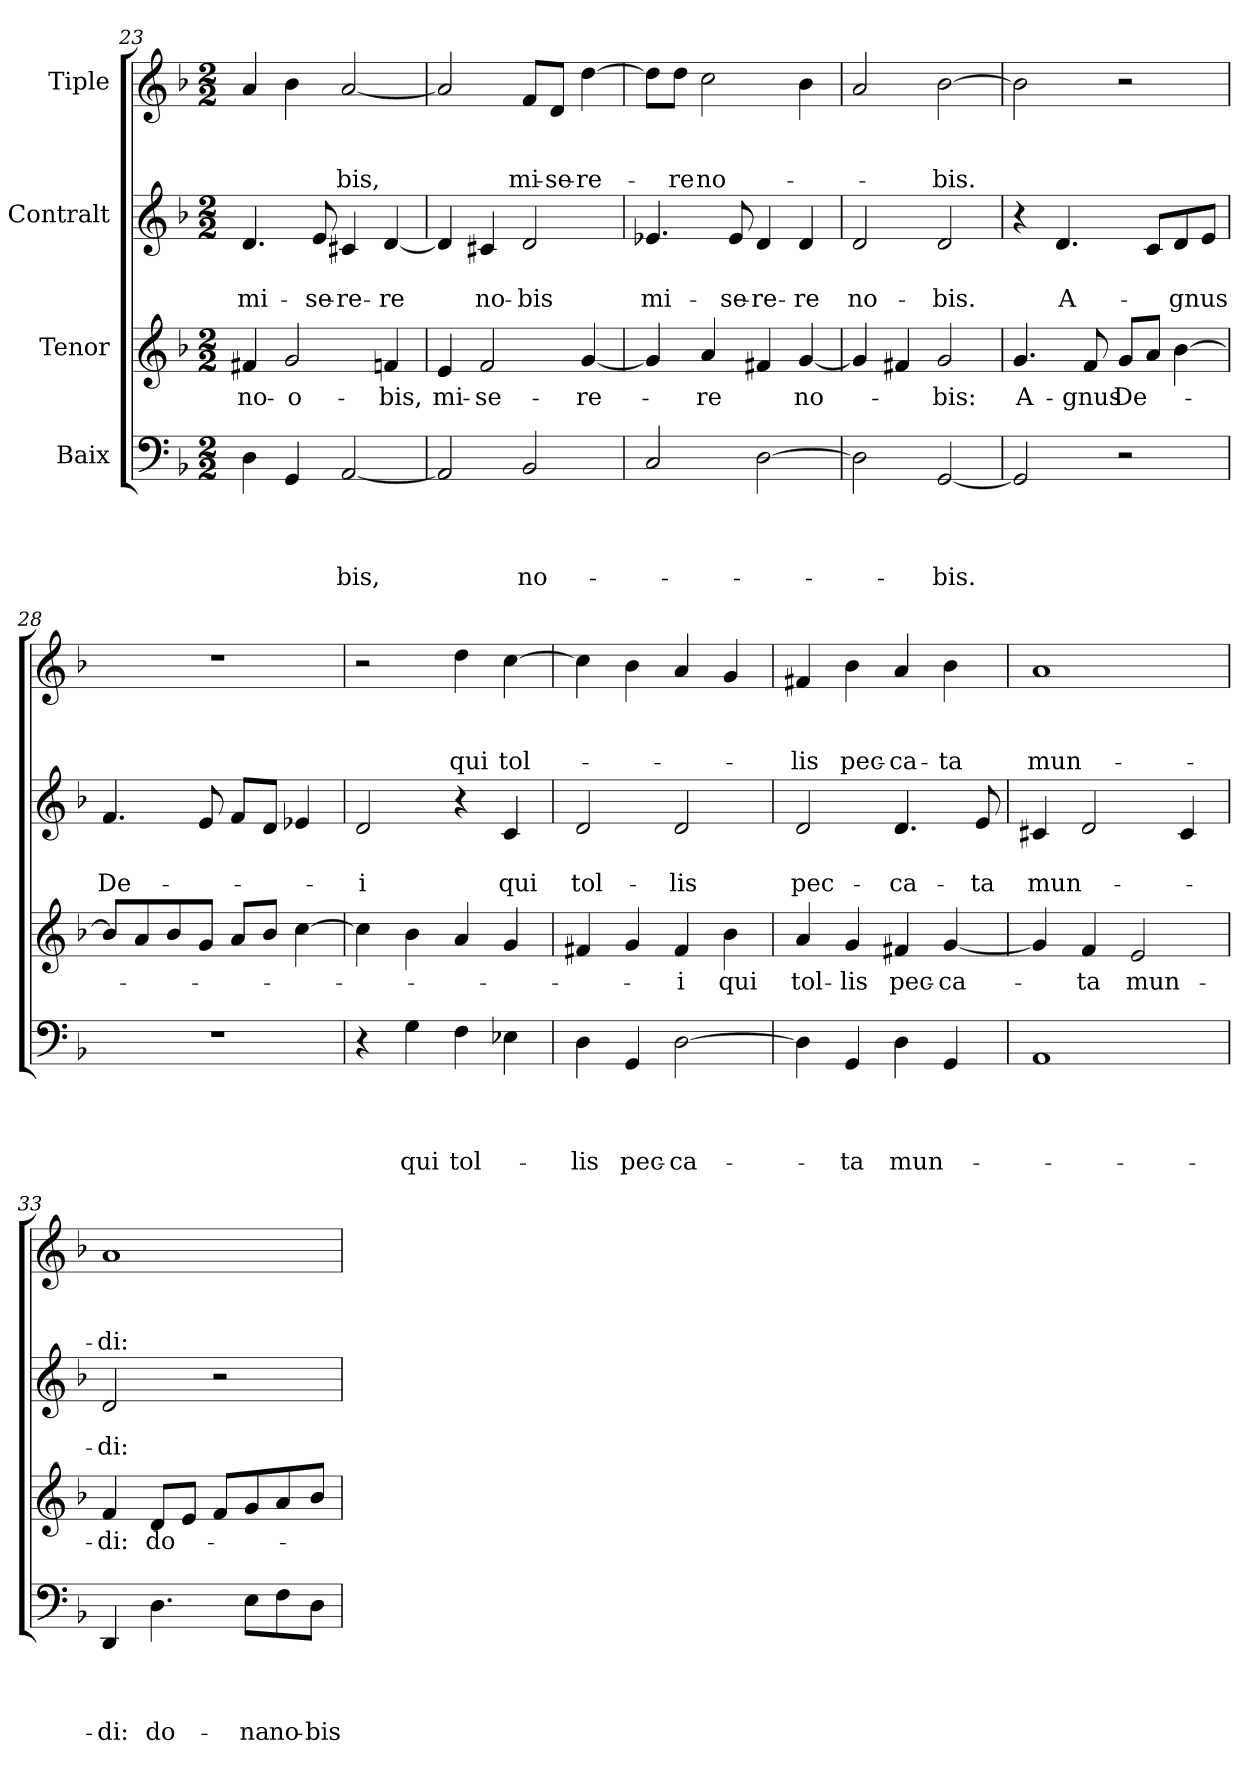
**kern	**text	**text	**text	**text	**kern	**text	**kern	**text	**text	**kern	**text	**text	**text
*part4	*part4	*part4	*part4	*part4	*part3	*part3	*part2	*part2	*part2	*part1	*part1	*part1	*part1
*staff4	*staff4	*staff4	*staff4	*staff4	*staff3	*staff3	*staff2	*staff2	*staff2	*staff1	*staff1	*staff1	*staff1
*I"Baix	*	*	*	*	*I"Tenor	*	*I"Contralt	*	*	*I"Tiple	*	*	*
*clefF4	*	*	*	*	*clefG2	*	*clefG2	*	*	*clefG2	*	*	*
*k[b-]	*	*	*	*	*k[b-]	*	*k[b-]	*	*	*k[b-]	*	*	*
*F:	*	*	*	*	*F:	*	*F:	*	*	*F:	*	*	*
*M2/2	*	*	*	*	*M2/2	*	*M2/2	*	*	*M2/2	*	*	*
=23	=23	=23	=23	=23	=23	=23	=23	=23	=23	=23	=23	=23	=23
!	!	!	!	!	!	!LO:LY:b	!	!	!LO:LY:b	!	!	!	!
4D\	.	.	.	.	4f#X/	no-	4.d/	.	mi-	4a/	.	.	.
!	!	!	!	!	!	!LO:LY:b	!	!	!	!	!	!	!
4GG/	.	.	.	.	2g/	-o-	.	.	.	4b-\	.	.	.
!	!	!	!	!	!	!	!	!	!LO:LY:b	!	!	!	!
.	.	.	.	.	.	.	8e/	.	-se-	.	.	.	.
!	!	!	!	!LO:LY:b	!	!	!	!	!LO:LY:b	!	!	!	!LO:LY:b
[<2AA/	.	.	.	-bis,	.	.	4c#X/	.	-re-	[<2a/	.	.	-bis,
!	!	!	!	!	!	!LO:LY:b	!	!	!LO:LY:b	!	!	!	!
.	.	.	.	.	4fn/	-bis,	[<4d/	.	-re	.	.	.	.
=24	=24	=24	=24	=24	=24	=24	=24	=24	=24	=24	=24	=24	=24
!	!	!	!	!	!	!LO:LY:b	!	!	!	!	!	!	!
2AA/]	.	.	.	.	4e/	mi-	4d/]	.	.	2a/]	.	.	.
!	!	!	!	!	!	!LO:LY:b	!	!	!LO:LY:b	!	!	!	!
.	.	.	.	.	2f/	-se-	4c#X/	.	no-	.	.	.	.
!	!	!	!	!LO:LY:b	!	!	!	!	!LO:LY:b	!	!	!	!LO:LY:b
2BB-/	.	.	.	no-	.	.	2d/	.	-bis	8f/L	.	.	mi-
!	!	!	!	!	!	!	!	!	!	!	!	!	!LO:LY:b
.	.	.	.	.	.	.	.	.	.	8d/J	.	.	-se-
!	!	!	!	!	!	!LO:LY:b	!	!	!	!	!	!	!LO:LY:b
.	.	.	.	.	[<4g/	-re-	.	.	.	[>4dd\	.	.	-re-
=25	=25	=25	=25	=25	=25	=25	=25	=25	=25	=25	=25	=25	=25
!	!	!	!	!	!	!	!	!	!LO:LY:b	!	!	!	!
2C/	.	.	.	.	4g/]	.	4.e-X/	.	mi-	8dd\L]	.	.	.
!	!	!	!	!	!	!	!	!	!	!	!	!	!LO:LY:b
.	.	.	.	.	.	.	.	.	.	8dd\J	.	.	-re
!	!	!	!	!	!	!LO:LY:b	!	!	!	!	!	!	!LO:LY:b
.	.	.	.	.	4a/	-re	.	.	.	2cc\	.	.	no-
!	!	!	!	!	!	!	!	!	!LO:LY:b	!	!	!	!
.	.	.	.	.	.	.	8e-/	.	-se-	.	.	.	.
!	!	!	!	!	!	!	!	!	!LO:LY:b	!	!	!	!
[>2D\	.	.	.	.	4f#X/	.	4d/	.	-re-	.	.	.	.
!	!	!	!	!	!	!LO:LY:b	!	!	!LO:LY:b	!	!	!	!
.	.	.	.	.	[<4g/	no-	4d/	.	-re	4b-\	.	.	.
=26	=26	=26	=26	=26	=26	=26	=26	=26	=26	=26	=26	=26	=26
!	!	!	!	!	!	!	!	!	!LO:LY:b	!	!	!	!
2D\]	.	.	.	.	4g/]	.	2d/	.	no-	2a/	.	.	.
.	.	.	.	.	4f#X/	.	.	.	.	.	.	.	.
!	!	!	!	!LO:LY:b	!	!LO:LY:b	!	!	!LO:LY:b	!	!	!	!LO:LY:b
[<2GG/	.	.	.	-bis.	2g/	-bis:	2d/	.	-bis.	[>2b-\	.	.	-bis.
=27	=27	=27	=27	=27	=27	=27	=27	=27	=27	=27	=27	=27	=27
!	!	!	!	!	!	!LO:LY:b	!	!	!	!	!	!	!
2GG/]	.	.	.	.	4.g/	A-	4r	.	.	2b-\]	.	.	.
!	!	!	!	!	!	!	!	!	!LO:LY:b	!	!	!	!
.	.	.	.	.	.	.	4.d/	.	A-	.	.	.	.
!	!	!	!	!	!	!LO:LY:b	!	!	!	!	!	!	!
.	.	.	.	.	8f/	-gnus	.	.	.	.	.	.	.
!	!	!	!	!	!	!LO:LY:b	!	!	!	!	!	!	!
2r	.	.	.	.	8g/L	De-	.	.	.	2r	.	.	.
.	.	.	.	.	8a/J	.	8c/L	.	.	.	.	.	.
!	!	!	!	!	!	!	!	!	!LO:LY:b	!	!	!	!
.	.	.	.	.	[>4b-\	.	8d/	.	-gnus	.	.	.	.
.	.	.	.	.	.	.	8e/J	.	.	.	.	.	.
!!LO:LB:g=z
=28	=28	=28	=28	=28	=28	=28	=28	=28	=28	=28	=28	=28	=28
!	!	!	!	!	!	!	!	!	!LO:LY:b	!	!	!	!
1r	.	.	.	.	8b-/L]	.	4.f/	.	De-	1r	.	.	.
.	.	.	.	.	8a/	.	.	.	.	.	.	.	.
.	.	.	.	.	8b-/	.	.	.	.	.	.	.	.
.	.	.	.	.	8g/J	.	8e/	.	.	.	.	.	.
.	.	.	.	.	8a/L	.	8f/L	.	.	.	.	.	.
.	.	.	.	.	8b-/J	.	8d/J	.	.	.	.	.	.
.	.	.	.	.	[>4cc\	.	4e-X/	.	.	.	.	.	.
=29	=29	=29	=29	=29	=29	=29	=29	=29	=29	=29	=29	=29	=29
!	!	!	!	!	!	!	!	!	!LO:LY:b	!	!	!	!
4r	.	.	.	.	4cc\]	.	2d/	.	-i	2r	.	.	.
!	!	!	!	!LO:LY:b	!	!	!	!	!	!	!	!	!
4G\	.	.	.	qui	4b-\	.	.	.	.	.	.	.	.
!	!	!	!	!LO:LY:b	!	!	!	!	!	!	!	!	!LO:LY:b
4F\	.	.	.	tol-	4a/	.	4r	.	.	4dd\	.	.	qui
!	!	!	!	!	!	!	!	!	!LO:LY:b	!	!	!	!LO:LY:b
4E-X\	.	.	.	.	4g/	.	4c/	.	qui	[>4cc\	.	.	tol-
=30	=30	=30	=30	=30	=30	=30	=30	=30	=30	=30	=30	=30	=30
!	!	!	!	!LO:LY:b	!	!	!	!	!LO:LY:b	!	!	!	!
4D\	.	.	.	-lis	4f#X/	.	2d/	.	tol-	4cc\]	.	.	.
!	!	!	!	!LO:LY:b	!	!	!	!	!	!	!	!	!
4GG/	.	.	.	pec-	4g/	.	.	.	.	4b-\	.	.	.
!	!	!	!	!LO:LY:b	!	!LO:LY:b	!	!	!LO:LY:b	!	!	!	!
[>2D\	.	.	.	-ca-	4f#/	-i	2d/	.	-lis	4a/	.	.	.
!	!	!	!	!	!	!LO:LY:b	!	!	!	!	!	!	!
.	.	.	.	.	4b-\	qui	.	.	.	4g/	.	.	.
=31	=31	=31	=31	=31	=31	=31	=31	=31	=31	=31	=31	=31	=31
!	!	!	!	!	!	!LO:LY:b	!	!	!LO:LY:b	!	!	!	!LO:LY:b
4D\]	.	.	.	.	4a/	tol-	2d/	.	pec-	4f#X/	.	.	-lis
!	!	!	!	!LO:LY:b	!	!LO:LY:b	!	!	!	!	!	!	!LO:LY:b
4GG/	.	.	.	-ta	4g/	-lis	.	.	.	4b-\	.	.	pec-
!	!	!	!	!LO:LY:b	!	!LO:LY:b	!	!	!LO:LY:b	!	!	!	!LO:LY:b
4D\	.	.	.	mun-	4f#X/	pec-	4.d/	.	-ca-	4a/	.	.	-ca-
!	!	!	!	!	!	!LO:LY:b	!	!	!	!	!	!	!LO:LY:b
4GG/	.	.	.	.	[<4g/	-ca-	.	.	.	4b-\	.	.	-ta
!	!	!	!	!	!	!	!	!	!LO:LY:b	!	!	!	!
.	.	.	.	.	.	.	8e/	.	-ta	.	.	.	.
=32	=32	=32	=32	=32	=32	=32	=32	=32	=32	=32	=32	=32	=32
!	!	!	!	!	!	!	!	!	!LO:LY:b	!	!	!	!LO:LY:b
1AA	.	.	.	.	4g/]	.	4c#X/	.	mun-	1a	.	.	mun-
!	!	!	!	!	!	!LO:LY:b	!	!	!	!	!	!	!
.	.	.	.	.	4f/	-ta	2d/	.	.	.	.	.	.
!	!	!	!	!	!	!LO:LY:b	!	!	!	!	!	!	!
.	.	.	.	.	2e/	mun-	.	.	.	.	.	.	.
.	.	.	.	.	.	.	4c#/	.	.	.	.	.	.
!!LO:LB:g=z
=33	=33	=33	=33	=33	=33	=33	=33	=33	=33	=33	=33	=33	=33
!	!	!	!	!LO:LY:b	!	!LO:LY:b	!	!	!LO:LY:b	!	!	!	!LO:LY:b
4DD/	.	.	.	-di:	4f/	-di:	2d/	.	-di:	1a	.	.	-di:
!	!	!	!	!LO:LY:b	!	!LO:LY:b	!	!	!	!	!	!	!
4.D\	.	.	.	do-	8d/L	do-	.	.	.	.	.	.	.
.	.	.	.	.	8e/J	.	.	.	.	.	.	.	.
.	.	.	.	.	8f/L	.	2r	.	.	.	.	.	.
!	!	!	!	!LO:LY:b	!	!	!	!	!	!	!	!	!
8E\L	.	.	.	-na	8g/	.	.	.	.	.	.	.	.
!	!	!	!	!LO:LY:b	!	!	!	!	!	!	!	!	!
8F\	.	.	.	no-	8a/	.	.	.	.	.	.	.	.
!	!	!	!	!LO:LY:b	!	!	!	!	!	!	!	!	!
8D\J	.	.	.	-bis	8b-/J	.	.	.	.	.	.	.	.
=	=	=	=	=	=	=	=	=	=	=	=	=	=
*-	*-	*-	*-	*-	*-	*-	*-	*-	*-	*-	*-	*-	*-
